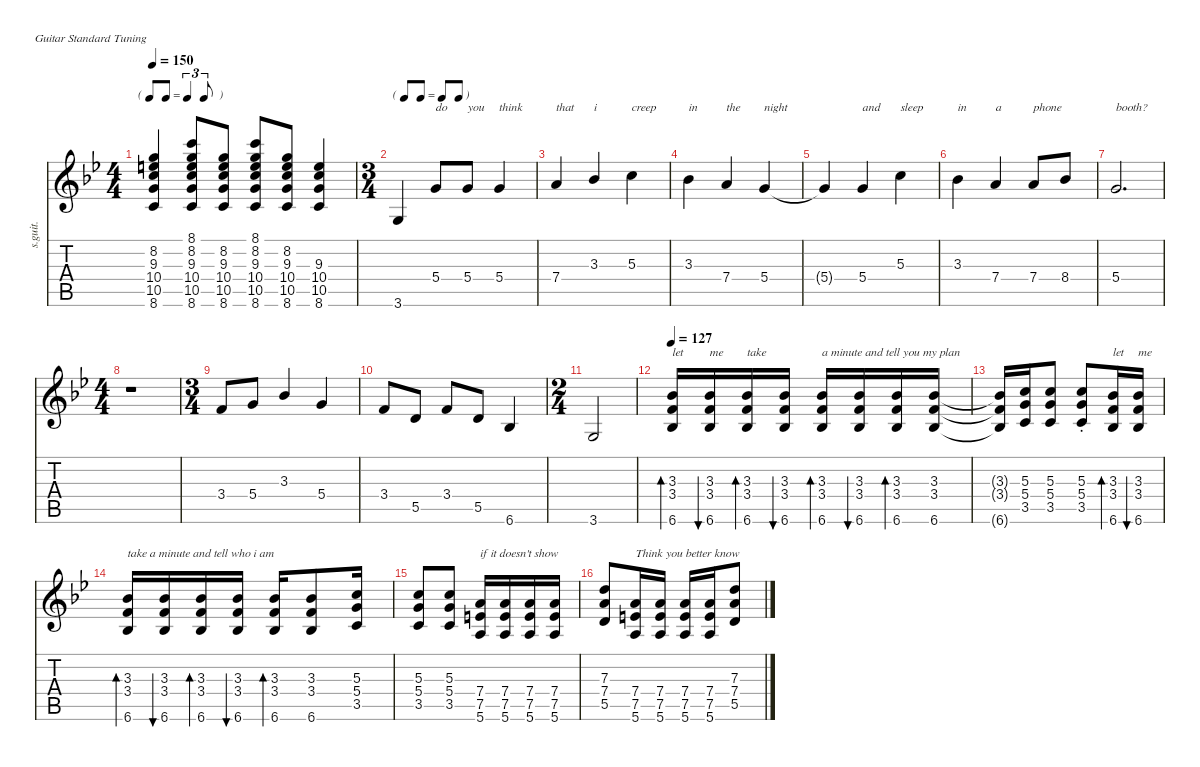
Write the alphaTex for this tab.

\defaultSystemsLayout 4
\hideDynamics
\bracketExtendMode nobrackets
\otherSystemsTrackNameOrientation horizontal
\track ("Acoustic Guitar" "s.guit.") {defaultSystemsLayout 4 instrument acousticguitarsteel}
\staff {score tabs}
\tuning (E4 B3 G3 D3 A2 E2)
\ts (4 4)
\beaming (8 2 2 2 2)
\tf triplet8th
\tempo 150
\clef g2
\ks gminor
(8.2{acc forcenatural} 9.3{acc forcenatural} 10.4{acc forcenatural} 10.5{acc forcenatural} 8.6{acc forcenatural}).4{dy f beam Up} (8.1{acc forcenatural} 8.2{acc forcenatural} 9.3{acc forcenatural} 10.4{acc forcenatural} 10.5{acc forcenatural} 8.6{acc forcenatural}).8{beam Up} (8.2{acc forcenatural} 9.3{acc forcenatural} 10.4{acc forcenatural} 10.5{acc forcenatural} 8.6{acc forcenatural}).8{beam Up} (8.1{acc forcenatural} 8.2{acc forcenatural} 9.3{acc forcenatural} 10.4{acc forcenatural} 10.5{acc forcenatural} 8.6{acc forcenatural}).8{beam Up} (8.2{acc forcenatural} 9.3{acc forcenatural} 10.4{acc forcenatural} 10.5{acc forcenatural} 8.6{acc forcenatural}).8{beam Up} (9.3{acc forcenatural} 10.4{acc forcenatural} 10.5{acc forcenatural} 8.6{acc forcenatural}).4{beam Up} |
\ts (3 4)
\beaming (8 2 2 2)
\tf none
3.6{acc forcenatural}.4{beam Up} 5.4{acc forcenatural}.8{txt "do " dy ff beam Up} 5.4{acc forcenatural}.8{txt "you" beam Up} 5.4{acc forcenatural}.4{txt "think" beam Up} |
7.4{acc forcenatural}.4{txt "that" beam Up} 3.3{acc b}.4{txt "i" beam Up} 5.3{acc forcenatural}.4{txt "creep" beam Down} |
3.3{acc b}.4{txt "in" beam Down} 7.4{acc forcenatural}.4{txt "the" beam Up} 5.4{acc forcenatural}.4{txt "night" beam Up} |
5.4{t acc forcenatural}.4{dy f beam Up} 5.4{acc forcenatural}.4{txt "and" dy ff beam Up} 5.3{acc forcenatural}.4{txt "sleep" beam Down} |
3.3{acc b}.4{txt "in" beam Down} 7.4{acc forcenatural}.4{txt "a" beam Up} 7.4{acc forcenatural}.8{txt "phone " beam Up} 8.4{acc b}.8{beam Up} |
5.4{acc forcenatural}.2{d txt "booth?" beam Up} |
\ts (4 4)
\beaming (8 2 2 2 2)
r.1{beam Down} |
\ts (3 4)
\beaming (8 2 2 2)
3.4{acc forcenatural}.8{beam Up} 5.4{acc forcenatural}.8{beam Up} 3.3{acc b}.4{beam Up} 5.4{acc forcenatural}.4{beam Up} |
3.4{acc forcenatural}.8{beam Up} 5.5{acc forcenatural}.8{beam Up} 3.4{acc forcenatural}.8{beam Up} 5.5{acc forcenatural}.8{beam Up} 6.6{acc b}.4{beam Up} |
\ts (2 4)
\beaming (8 2 2)
3.6{acc forcenatural}.2{beam Up} |
\tempo 127
(3.3{acc b} 3.4{acc forcenatural} 6.6{acc b}).16{bd 120 txt "let" dy f beam Up} (3.3{acc b} 3.4{acc forcenatural} 6.6{acc b}).16{bu 120 txt "me" dy mf beam Up} (3.3{acc b} 3.4{acc forcenatural} 6.6{acc b}).16{bd 120 txt "take" dy f beam Up} (3.3{acc b} 3.4{acc forcenatural} 6.6{acc b}).16{bu 120 dy mf beam Up} (3.3{acc b} 3.4{acc forcenatural} 6.6{acc b}).16{bd 120 txt "a minute and tell you my plan" dy f beam Up} (3.3{acc b} 3.4{acc forcenatural} 6.6{acc b}).16{bu 120 beam Up} (3.3{acc b} 3.4{acc forcenatural} 6.6{acc b}).16{bd 120 beam Up} (3.3{acc b} 3.4{acc forcenatural} 6.6{acc b}).16{beam Up} |
(3.3{t acc b} 3.4{t acc forcenatural} 6.6{t acc b}).16{beam Up} (5.3{acc forcenatural} 5.4{acc forcenatural} 3.5{acc forcenatural}).16{beam Up} (5.3{acc forcenatural} 5.4{acc forcenatural} 3.5{acc forcenatural}).8{beam Up} (5.3{st acc forcenatural} 5.4{st acc forcenatural} 3.5{st acc forcenatural}).8{beam Up} (3.3{acc b} 3.4{acc forcenatural} 6.6{acc b}).16{bd 120 txt "let" beam Up} (3.3{acc b} 3.4{acc forcenatural} 6.6{acc b}).16{bu 120 txt "me" beam Up} |
(3.3{acc b} 3.4{acc forcenatural} 6.6{acc b}).16{bd 120 txt "take a minute and tell who i am" beam Up} (3.3{acc b} 3.4{acc forcenatural} 6.6{acc b}).16{bu 120 beam Up} (3.3{acc b} 3.4{acc forcenatural} 6.6{acc b}).16{bd 120 beam Up} (3.3{acc b} 3.4{acc forcenatural} 6.6{acc b}).16{bu 120 beam Up} (3.3{acc b} 3.4{acc forcenatural} 6.6{acc b}).16{bd 120 beam Up} (3.3{acc b} 3.4{acc forcenatural} 6.6{acc b}).8{beam Up} (5.3{acc forcenatural} 5.4{acc forcenatural} 3.5{acc forcenatural}).16{beam Up} |
(5.3{acc forcenatural} 5.4{acc forcenatural} 3.5{acc forcenatural}).8{beam Up} (5.3{acc forcenatural} 5.4{acc forcenatural} 3.5{acc forcenatural}).8{beam Up} (7.4{acc forcenatural} 7.5{acc forcenatural} 5.6{acc forcenatural}).16{txt "if it doesn't show" beam Up} (7.4{acc forcenatural} 7.5{acc forcenatural} 5.6{acc forcenatural}).16{beam Up} (7.4{acc forcenatural} 7.5{acc forcenatural} 5.6{acc forcenatural}).16{beam Up} (7.4{acc forcenatural} 7.5{acc forcenatural} 5.6{acc forcenatural}).16{beam Up} |
(7.3{acc forcenatural} 7.4{acc forcenatural} 5.5{acc forcenatural}).8{beam Up} (7.4{acc forcenatural} 7.5{acc forcenatural} 5.6{acc forcenatural}).16{txt "Think you better know" beam Up} (7.4{acc forcenatural} 7.5{acc forcenatural} 5.6{acc forcenatural}).16{beam Up} (7.4{acc forcenatural} 7.5{acc forcenatural} 5.6{acc forcenatural}).16{beam Up} (7.4{acc forcenatural} 7.5{acc forcenatural} 5.6{acc forcenatural}).16{beam Up} (7.3{acc forcenatural} 7.4{acc forcenatural} 5.5{acc forcenatural}).8{beam Up}
